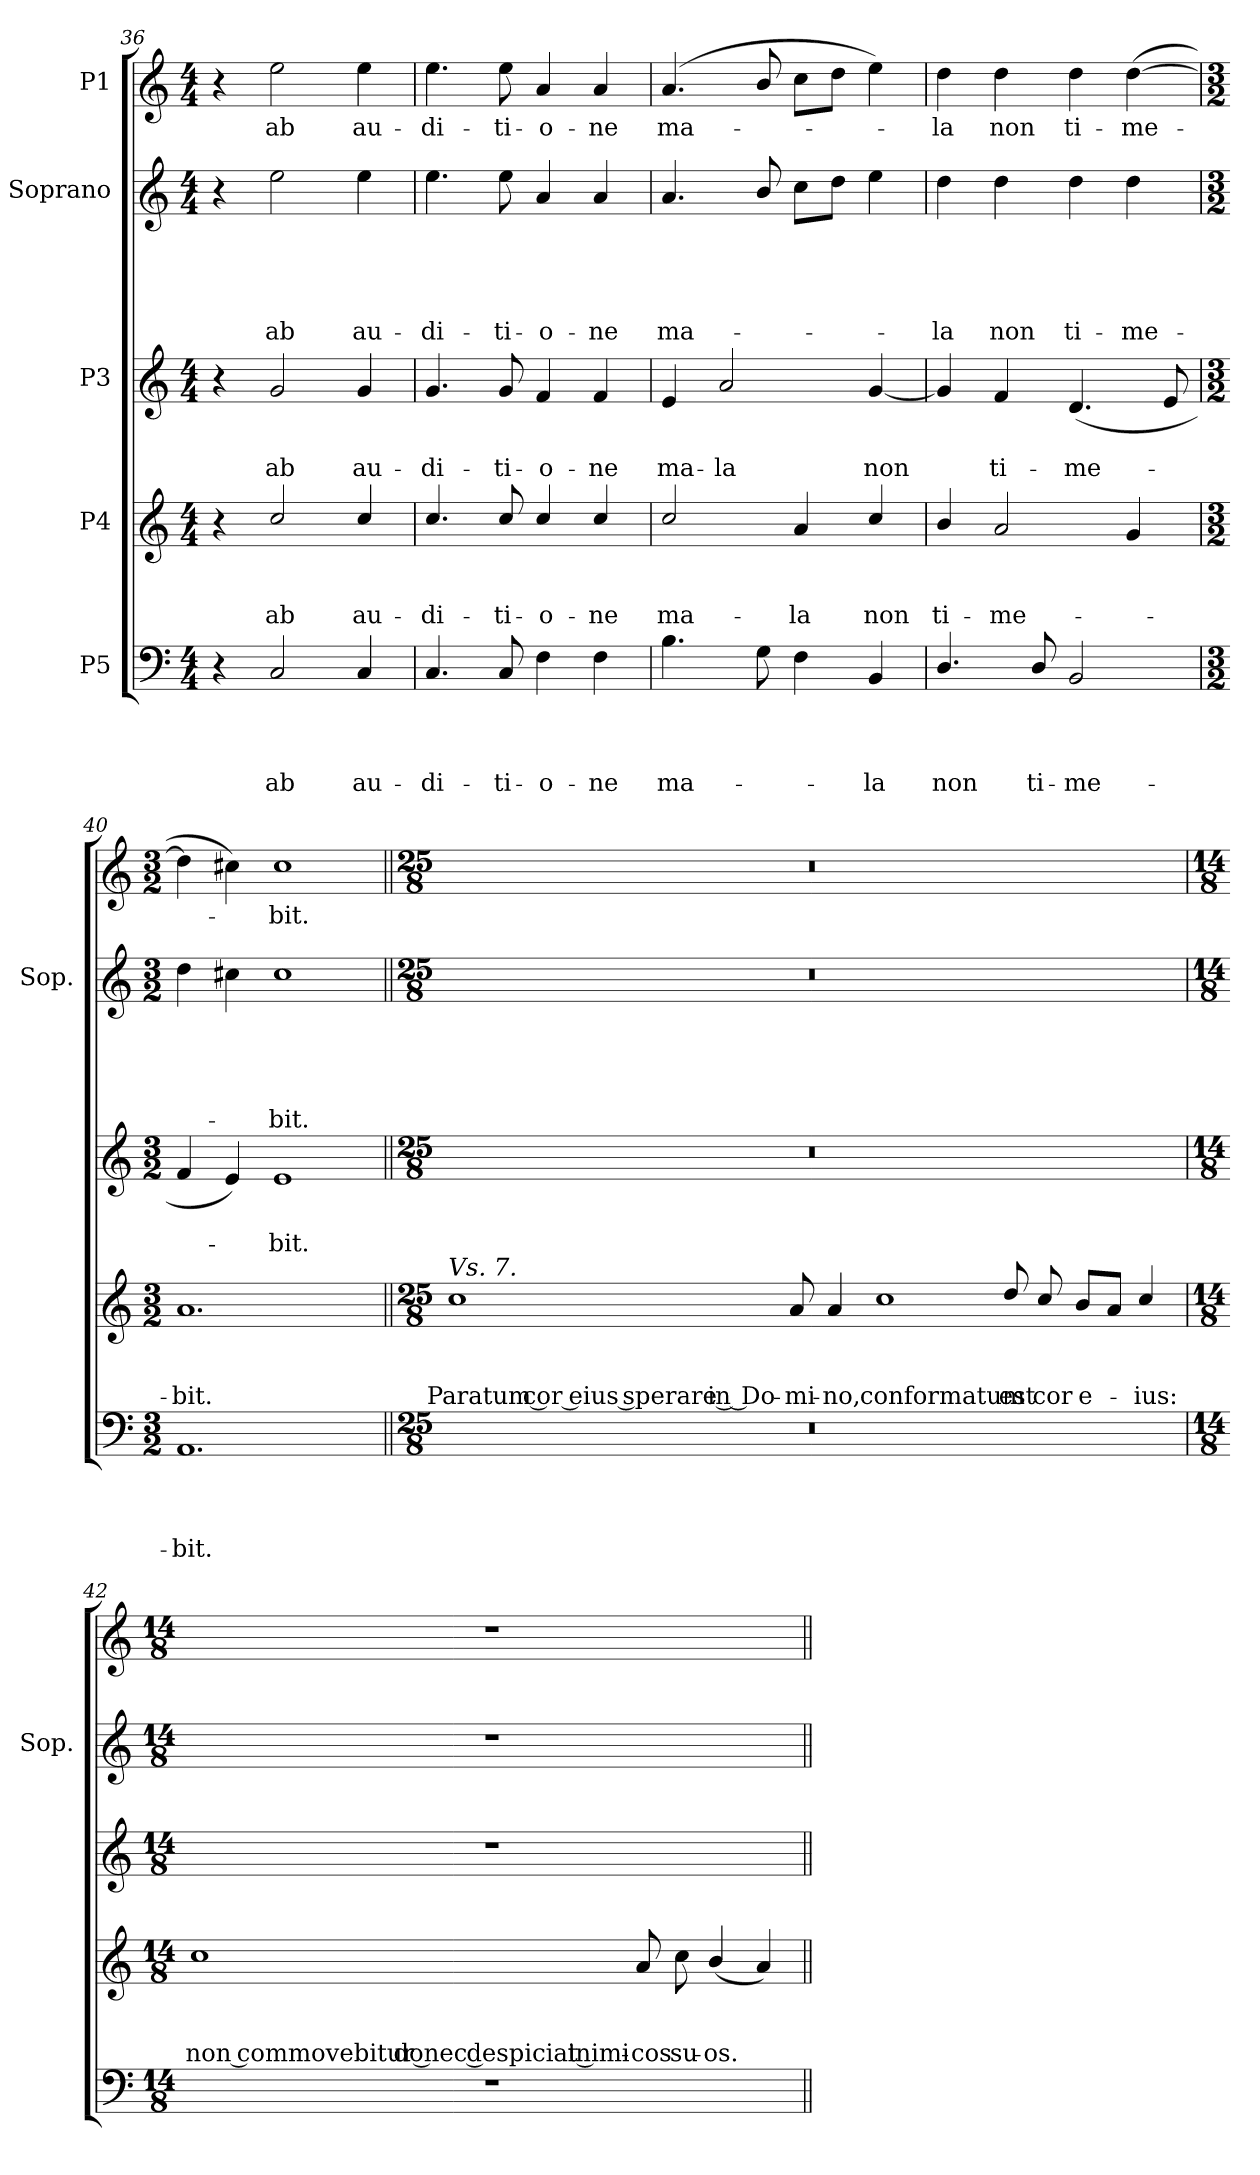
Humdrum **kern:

**kern	**text	**text	**text	**text	**kern	**text	**text	**text	**kern	**text	**text	**kern	**text	**text	**text	**text	**text	**kern	**text
*part5	*part5	*part5	*part5	*part5	*part4	*part4	*part4	*part4	*part3	*part3	*part3	*part2	*part2	*part2	*part2	*part2	*part2	*part1	*part1
*staff5	*staff5	*staff5	*staff5	*staff5	*staff4	*staff4	*staff4	*staff4	*staff3	*staff3	*staff3	*staff2	*staff2	*staff2	*staff2	*staff2	*staff2	*staff1	*staff1
*I"P5	*	*	*	*	*I"P4	*	*	*	*I"P3	*	*	*I"Soprano	*	*	*	*	*	*I"P1	*
*	*	*	*	*	*	*	*	*	*	*	*	*I'Sop.	*	*	*	*	*	*	*
*clefF4	*	*	*	*	*clefG2	*	*	*	*clefG2	*	*	*clefG2	*	*	*	*	*	*clefG2	*
*	*	*	*	*	*ITrd7c12	*	*	*	*	*	*	*	*	*	*	*	*	*	*
*k[]	*	*	*	*	*k[]	*	*	*	*k[]	*	*	*k[]	*	*	*	*	*	*k[]	*
*C:	*	*	*	*	*C:	*	*	*	*C:	*	*	*C:	*	*	*	*	*	*C:	*
*M4/4	*	*	*	*	*M4/4	*	*	*	*M4/4	*	*	*M4/4	*	*	*	*	*	*M4/4	*
=36	=36	=36	=36	=36	=36	=36	=36	=36	=36	=36	=36	=36	=36	=36	=36	=36	=36	=36	=36
4r	.	.	.	.	4r	.	.	.	4r	.	.	4r	.	.	.	.	.	4r	.
!	!	!	!	!LO:LY:b	!	!	!	!LO:LY:b	!	!	!LO:LY:b	!	!	!	!	!	!LO:LY:b	!	!LO:LY:b
2C/	.	.	.	ab	2c/	.	.	ab	2g/	.	ab	2ee\	.	.	.	.	ab	2ee\	ab
!	!	!	!	!LO:LY:b	!	!	!	!LO:LY:b	!	!	!LO:LY:b	!	!	!	!	!	!LO:LY:b	!	!LO:LY:b
4C/	.	.	.	au-	4c/	.	.	au-	4g/	.	au-	4ee\	.	.	.	.	au-	4ee\	au-
=37	=37	=37	=37	=37	=37	=37	=37	=37	=37	=37	=37	=37	=37	=37	=37	=37	=37	=37	=37
!	!	!	!	!LO:LY:b	!	!	!	!LO:LY:b	!	!	!LO:LY:b	!	!	!	!	!	!LO:LY:b	!	!LO:LY:b
4.C/	.	.	.	-di-	4.c/	.	.	-di-	4.g/	.	-di-	4.ee\	.	.	.	.	-di-	4.ee\	-di-
!	!	!	!	!LO:LY:b	!	!	!	!LO:LY:b	!	!	!LO:LY:b	!	!	!	!	!	!LO:LY:b	!	!LO:LY:b
8C/	.	.	.	-ti-	8c/	.	.	-ti-	8g/	.	-ti-	8ee\	.	.	.	.	-ti-	8ee\	-ti-
!	!	!	!	!LO:LY:b	!	!	!	!LO:LY:b	!	!	!LO:LY:b	!	!	!	!	!	!LO:LY:b	!	!LO:LY:b
4F\	.	.	.	-o-	4c/	.	.	-o-	4f/	.	-o-	4a/	.	.	.	.	-o-	4a/	-o-
!	!	!	!	!LO:LY:b	!	!	!	!LO:LY:b	!	!	!LO:LY:b	!	!	!	!	!	!LO:LY:b	!	!LO:LY:b
4F\	.	.	.	-ne	4c/	.	.	-ne	4f/	.	-ne	4a/	.	.	.	.	-ne	4a/	-ne
=38	=38	=38	=38	=38	=38	=38	=38	=38	=38	=38	=38	=38	=38	=38	=38	=38	=38	=38	=38
!	!	!	!	!LO:LY:b	!	!	!	!LO:LY:b	!	!	!LO:LY:b	!	!	!	!	!	!LO:LY:b	!	!LO:LY:b
4.B\	.	.	.	ma-	2c/	.	.	ma-	4e/	.	ma-	4.a/	.	.	.	.	ma-	(>4.a/	ma-
!	!	!	!	!	!	!	!	!	!	!	!LO:LY:b	!	!	!	!	!	!	!	!
.	.	.	.	.	.	.	.	.	2a/	.	-la	.	.	.	.	.	.	.	.
8G\	.	.	.	.	.	.	.	.	.	.	.	8b/	.	.	.	.	.	8b/	.
!	!	!	!	!	!	!	!	!LO:LY:b	!	!	!	!	!	!	!	!	!	!	!
4F\	.	.	.	.	4A/	.	.	-la	.	.	.	8cc\L	.	.	.	.	.	8cc\L	.
.	.	.	.	.	.	.	.	.	.	.	.	8dd\J	.	.	.	.	.	8dd\J	.
!	!	!	!	!LO:LY:b	!	!	!	!LO:LY:b	!	!	!LO:LY:b	!	!	!	!	!	!	!	!
4BB/	.	.	.	-la	4c/	.	.	non	[<4g/	.	non	4ee\	.	.	.	.	.	4ee\)	.
!!LO:LB:g=z
=39	=39	=39	=39	=39	=39	=39	=39	=39	=39	=39	=39	=39	=39	=39	=39	=39	=39	=39	=39
!	!	!	!	!LO:LY:b	!	!	!	!LO:LY:b	!	!	!	!	!	!	!	!	!LO:LY:b	!	!LO:LY:b
4.D/	.	.	.	non	4B/	.	.	ti-	4g/]	.	.	4dd\	.	.	.	.	-la	4dd\	-la
!	!	!	!	!	!	!	!	!LO:LY:b	!	!	!LO:LY:b	!	!	!	!	!	!LO:LY:b	!	!LO:LY:b
.	.	.	.	.	2A/	.	.	-me-	4f/	.	ti-	4dd\	.	.	.	.	non	4dd\	non
!	!	!	!	!LO:LY:b	!	!	!	!	!	!	!	!	!	!	!	!	!	!	!
8D/	.	.	.	ti-	.	.	.	.	.	.	.	.	.	.	.	.	.	.	.
!	!	!	!	!LO:LY:b	!	!	!	!	!	!	!LO:LY:b	!	!	!	!	!	!LO:LY:b	!	!LO:LY:b
2BB/	.	.	.	-me-	.	.	.	.	(<4.d/	.	-me-	4dd\	.	.	.	.	ti-	4dd\	ti-
!	!	!	!	!	!	!	!	!	!	!	!	!	!	!	!	!	!LO:LY:b	!	!LO:LY:b
.	.	.	.	.	4G/	.	.	.	.	.	.	4dd\	.	.	.	.	-me-	(>[>4dd\	-me-
.	.	.	.	.	.	.	.	.	8e/	.	.	.	.	.	.	.	.	.	.
=40	=40	=40	=40	=40	=40	=40	=40	=40	=40	=40	=40	=40	=40	=40	=40	=40	=40	=40	=40
*M3/2	*	*	*	*	*M3/2	*	*	*	*M3/2	*	*	*M3/2	*	*	*	*	*	*M3/2	*
!	!	!	!	!LO:LY:b	!	!	!	!LO:LY:b	!	!	!	!	!	!	!	!	!	!	!
1.AA	.	.	.	-bit.	1.A	.	.	-bit.	4f/	.	.	4dd\	.	.	.	.	.	4dd\]	.
.	.	.	.	.	.	.	.	.	4e/)	.	.	4cc#X\	.	.	.	.	.	4cc#X\)	.
!	!	!	!	!	!	!	!	!	!	!	!LO:LY:b	!	!	!	!	!	!LO:LY:b	!	!LO:LY:b
.	.	.	.	.	.	.	.	.	1e	.	-bit.	1cc#	.	.	.	.	-bit.	1cc#	-bit.
=41||	=41||	=41||	=41||	=41||	=41||	=41||	=41||	=41||	=41||	=41||	=41||	=41||	=41||	=41||	=41||	=41||	=41||	=41||	=41||
*M25/8	*	*	*	*	*M25/8	*	*	*	*M25/8	*	*	*M25/8	*	*	*	*	*	*M25/8	*
!	!	!	!	!	!LO:TX:a:i:t=Vs. 7.	!	!	!	!	!	!	!	!	!	!	!	!	!	!
!LO:N:vis=1	!	!	!	!	!	!	!	!LO:LY:b	!LO:N:vis=1	!	!	!	!	!	!	!	!	!LO:N:vis=1	!
8%25r	.	.	.	.	1c	.	.	Paratum cor eius sperare in Do-	8%25r	.	.	8%25r	.	.	.	.	.	8%25r	.
!	!	!	!	!	!	!	!	!LO:LY:b	!	!	!	!	!	!	!	!	!	!	!
.	.	.	.	.	8A/	.	.	-mi-	.	.	.	.	.	.	.	.	.	.	.
!	!	!	!	!	!	!	!	!LO:LY:b	!	!	!	!	!	!	!	!	!	!	!
.	.	.	.	.	4A/	.	.	-no,	.	.	.	.	.	.	.	.	.	.	.
!	!	!	!	!	!	!	!	!LO:LY:b	!	!	!	!	!	!	!	!	!	!	!
.	.	.	.	.	1c	.	.	conformatum	.	.	.	.	.	.	.	.	.	.	.
!	!	!	!	!	!	!	!	!LO:LY:b	!	!	!	!	!	!	!	!	!	!	!
.	.	.	.	.	8d/	.	.	est	.	.	.	.	.	.	.	.	.	.	.
!	!	!	!	!	!	!	!	!LO:LY:b	!	!	!	!	!	!	!	!	!	!	!
.	.	.	.	.	8c/	.	.	cor	.	.	.	.	.	.	.	.	.	.	.
!	!	!	!	!	!	!	!	!LO:LY:b	!	!	!	!	!	!	!	!	!	!	!
.	.	.	.	.	8B/L	.	.	e-	.	.	.	.	.	.	.	.	.	.	.
.	.	.	.	.	8A/J	.	.	.	.	.	.	.	.	.	.	.	.	.	.
!	!	!	!	!	!	!	!	!LO:LY:b	!	!	!	!	!	!	!	!	!	!	!
.	.	.	.	.	4c/	.	.	-ius:	.	.	.	.	.	.	.	.	.	.	.
!!LO:LB:g=z
=42	=42	=42	=42	=42	=42	=42	=42	=42	=42	=42	=42	=42	=42	=42	=42	=42	=42	=42	=42
*M14/8	*	*	*	*	*M14/8	*	*	*	*M14/8	*	*	*M14/8	*	*	*	*	*	*M14/8	*
!LO:N:vis=1	!	!	!	!	!	!	!	!LO:LY:b	!LO:N:vis=1	!	!	!	!	!	!	!	!	!LO:N:vis=1	!
1..r	.	.	.	.	1c	.	.	non commovebitur donec despiciat inimi-	1..r	.	.	1..r	.	.	.	.	.	1..r	.
!	!	!	!	!	!	!	!	!LO:LY:b	!	!	!	!	!	!	!	!	!	!	!
.	.	.	.	.	8A/	.	.	-cos	.	.	.	.	.	.	.	.	.	.	.
!	!	!	!	!	!	!	!	!LO:LY:b	!	!	!	!	!	!	!	!	!	!	!
.	.	.	.	.	8c\	.	.	su-	.	.	.	.	.	.	.	.	.	.	.
!	!	!	!	!	!	!	!	!LO:LY:b	!	!	!	!	!	!	!	!	!	!	!
.	.	.	.	.	(<4B/	.	.	-os.	.	.	.	.	.	.	.	.	.	.	.
.	.	.	.	.	4A/)	.	.	.	.	.	.	.	.	.	.	.	.	.	.
=||	=||	=||	=||	=||	=||	=||	=||	=||	=||	=||	=||	=||	=||	=||	=||	=||	=||	=||	=||
*-	*-	*-	*-	*-	*-	*-	*-	*-	*-	*-	*-	*-	*-	*-	*-	*-	*-	*-	*-
